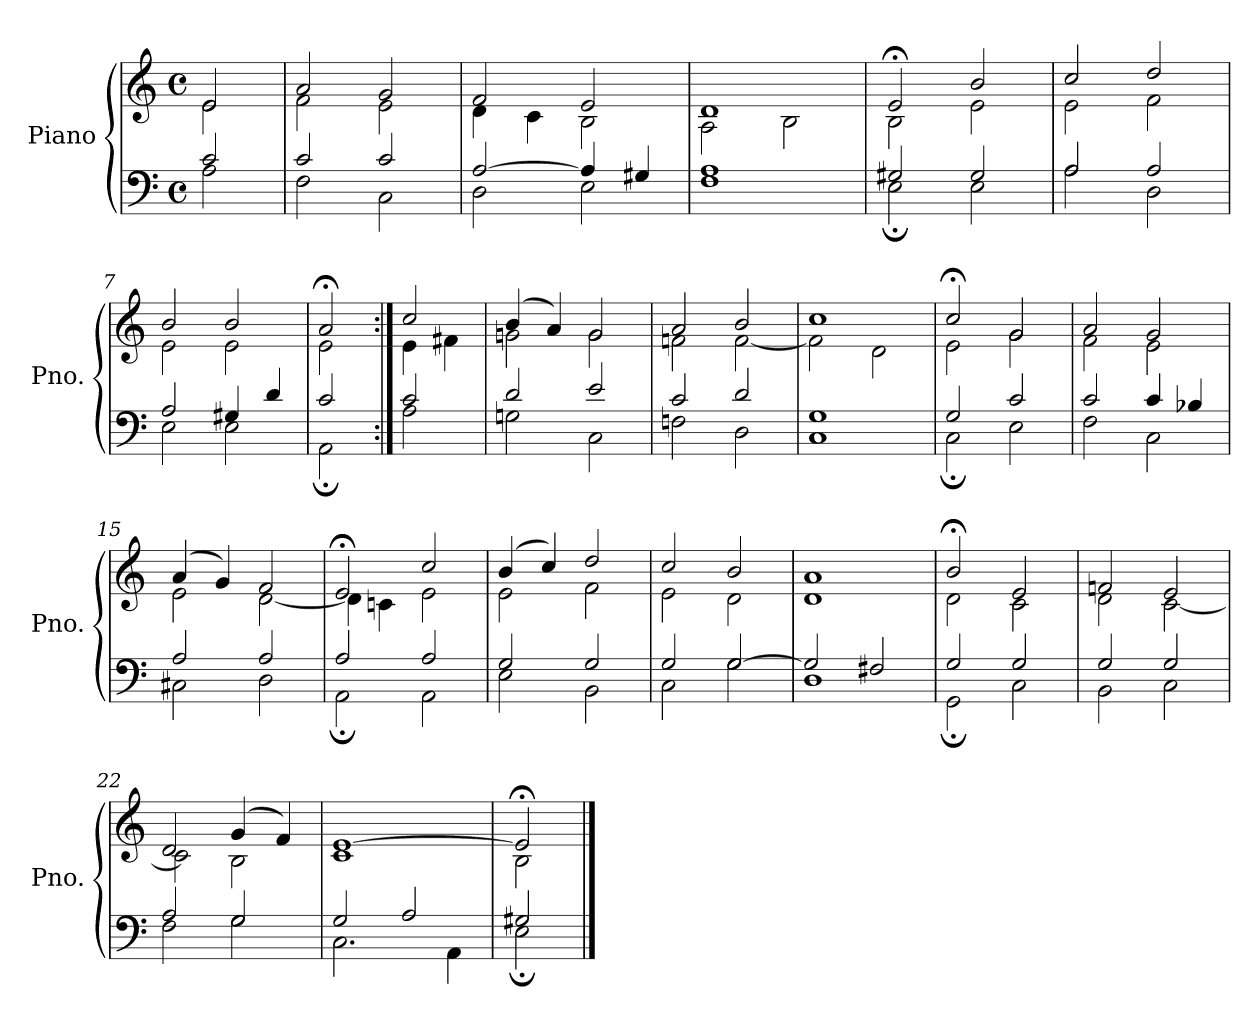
**kern	**kern
*part1	*part1
*staff2	*staff1
*I"Piano	*
*I'Pno.	*
*clefF4	*clefG2
*k[]	*k[]
*M4/4	*M4/4
*met(c)	*met(c)
=1	=1
*^	*^
2c/	2A\	2e/	2e\
=2	=2	=2	=2
2c/	2F\	2a/	2f\
2c/	2C\	2g/	2e\
=3	=3	=3	=3
[2A/	2D\	2f/	4d\
.	.	.	4c\
4A/]	2E\	2e/	2B\
4G#X/	.	.	.
=4	=4	=4	=4
1A	1F	1d	2A\
.	.	.	2B\
=5	=5	=5	=5
2G#X/	2E;\	2e;</	2B\
2G#/	2E\	2b/	2e\
=6	=6	=6	=6
2A/	2A\	2cc/	2e\
2A/	2D\	2dd/	2f\
!!LO:LB:g=z	!!
=7	=7	=7	=7
2A/	2E\	2b/	2e\
4G#X/	2E\	2b/	2e\
4d/	.	.	.
=8	=8	=8	=8
2c/	2AA;\	2a;</	2e\
=9:|!	=9:|!	=9:|!	=9:|!
2c/	2A\	2cc/	4e\
.	.	.	4f#X\
=10	=10	=10	=10
2d/	2Gn\	(4b/	2gn\
.	.	4a/)	.
2e/	2C\	2g/	2g\
=11	=11	=11	=11
2c/	2Fn\	2a/	2fn\
2d/	2D\	2b/	[2f\
=12	=12	=12	=12
1G	1C	1cc	2f\]
.	.	.	2d\
!!LO:LB:g=z	!!
=13	=13	=13	=13
2G/	2C;\	2cc;</	2e\
2c/	2E\	2g/	2g\
=14	=14	=14	=14
2c/	2F\	2a/	2f\
4c/	2C\	2g/	2e\
4B-X/	.	.	.
=15	=15	=15	=15
2A/	2C#X\	(4a/	2e\
.	.	4g/)	.
2A/	2D\	2f/	[2d\
=16	=16	=16	=16
2A/	2AA;\	2e;</	4d\]
.	.	.	4cn\
2A/	2AA\	2cc/	2e\
=17	=17	=17	=17
2G/	2E\	(4b/	2e\
.	.	4cc/)	.
2G/	2BB\	2dd/	2f\
=18	=18	=18	=18
2G/	2C\	2cc/	2e\
[2G/	2G\	2b/	2d\
!!LO:LB:g=z	!!
=19	=19	=19	=19
2G/]	1D	1a	1d
2F#X/	.	.	.
=20	=20	=20	=20
2G/	2GG;\	2b;</	2d\
2G/	2C\	2e/	2c\
=21	=21	=21	=21
2G/	2BB\	2fn/	2d\
2G/	2C\	2e/	[2c\
=22	=22	=22	=22
2A/	2F\	2d/	2c\]
2G/	2G\	(4g/	2B\
.	.	4f/)	.
=23	=23	=23	=23
2G/	2.C\	[1e	1c
2A/	.	.	.
.	4AA\	.	.
=24	=24	=24	=24
2G#X/	2E;\	2e;</]	2B\
*v	*v	*	*
*	*v	*v
==	==
*-	*-
